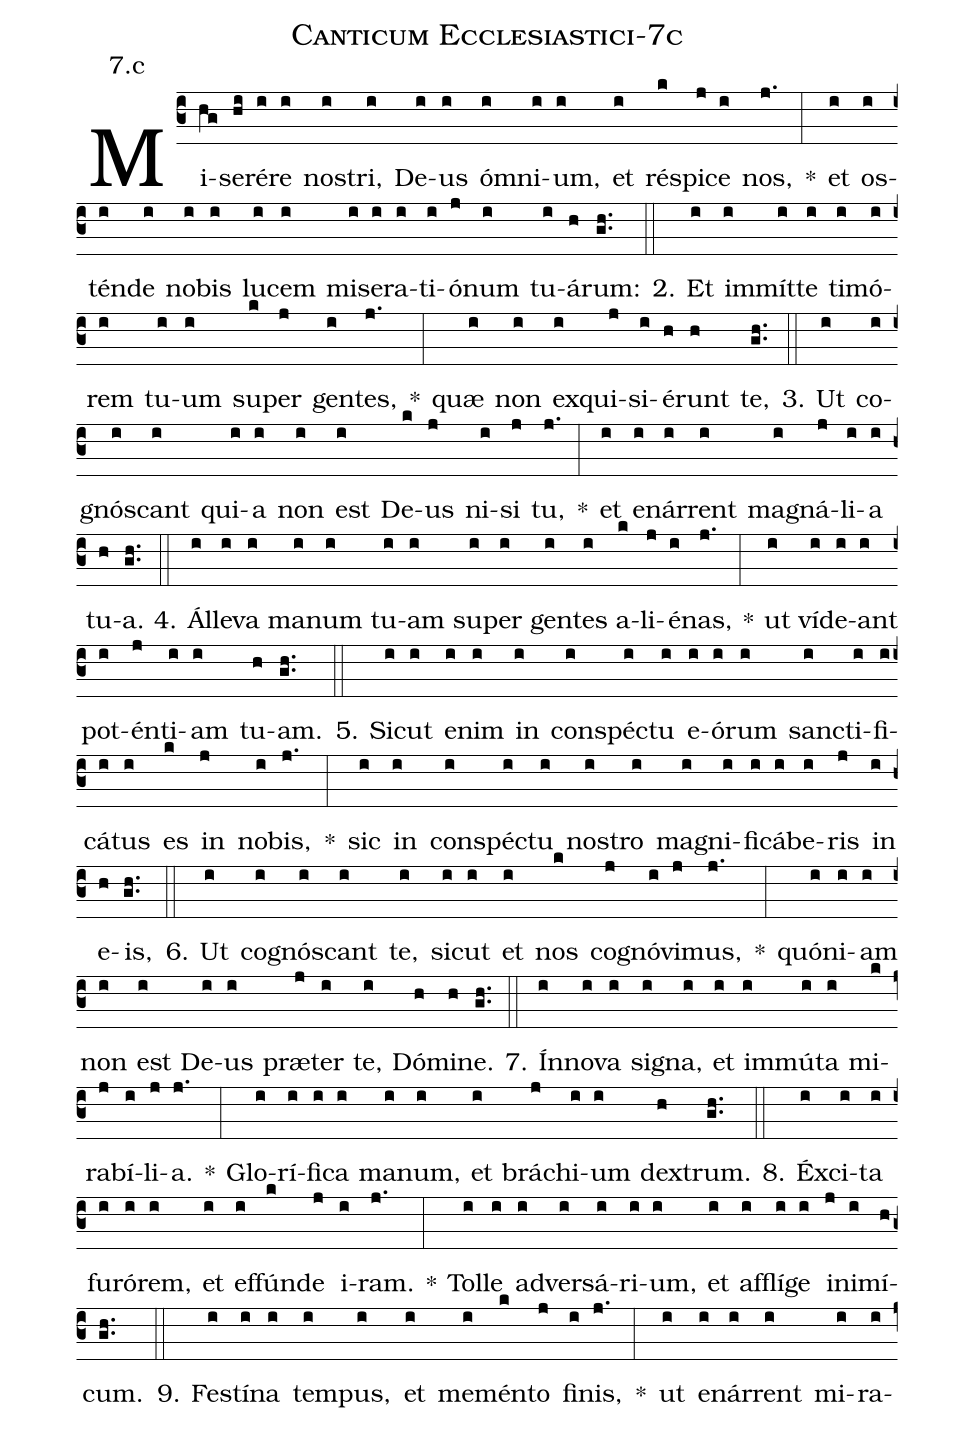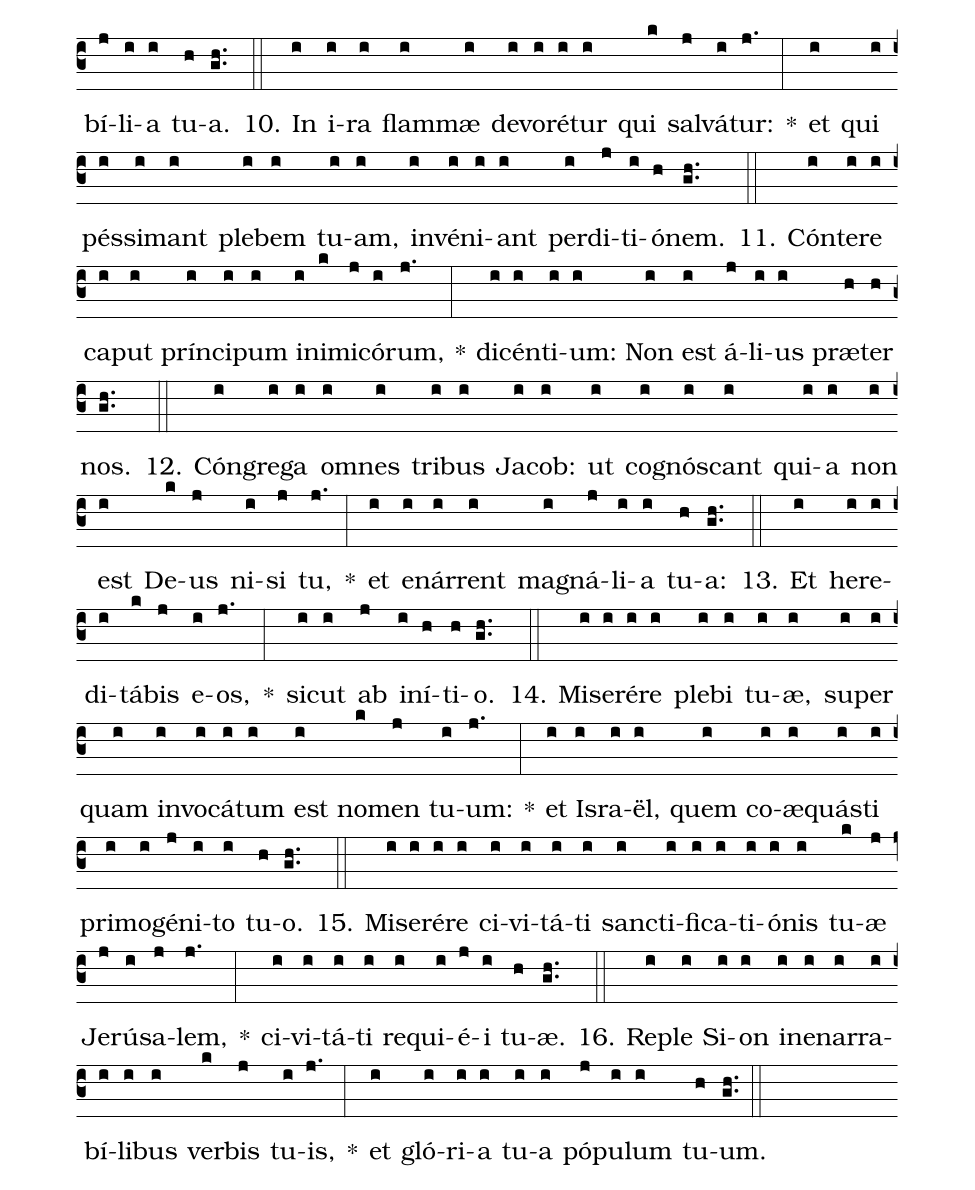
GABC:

name: Canticum Ecclesiastici-7c;
annotation: 7.c;
%%
(c3)Mi(hg)se(hi)ré(i)re(i) nos(i)tri,(i) De(i)us(i) óm(i)ni(i)um,(i) et(i) ré(k)spi(j)ce(i) nos,(j.) *(:) et(i) os(i)tén(i)de(i) no(i)bis(i) lu(i)cem(i) mi(i)se(i)ra(i)ti(i)ó(j)num(i) tu(i)á(h)rum:(gh..) (::)
2. Et(i) im(i)mít(i)te(i) ti(i)mó(i)rem(i) tu(i)um(i) su(k)per(j) gen(i)tes,(j.) *(:) quæ(i) non(i) ex(i)qui(j)si(i)é(h)runt(h) te,(gh..) (::)
3. Ut(i) co(i)gnós(i)cant(i) qui(i)a(i) non(i) est(i) De(k)us(j) ni(i)si(j) tu,(j.) *(:) et(i) e(i)nár(i)rent(i) ma(i)gná(j)li(i)a(i) tu(h)a.(gh..) (::)
4. Ál(i)le(i)va(i) ma(i)num(i) tu(i)am(i) su(i)per(i) gen(i)tes(i) a(k)li(j)é(i)nas,(j.) *(:) ut(i) ví(i)de(i)ant(i) pot(i)én(j)ti(i)am(i) tu(h)am.(gh..) (::)
5. Sic(i)ut(i) e(i)nim(i) in(i) con(i)spéc(i)tu(i) e(i)ó(i)rum(i) sanc(i)ti(i)fi(i)cá(i)tus(i) es(k) in(j) no(i)bis,(j.) *(:) sic(i) in(i) con(i)spéc(i)tu(i) nos(i)tro(i) ma(i)gni(i)fi(i)cá(i)be(i)ris(j) in(i) e(h)is,(gh..) (::)
6. Ut(i) co(i)gnós(i)cant(i) te,(i) sic(i)ut(i) et(i) nos(k) co(j)gnó(i)vi(j)mus,(j.) *(:) quón(i)i(i)am(i) non(i) est(i) De(i)us(i) præ(j)ter(i) te,(i) Dó(h)mi(h)ne.(gh..) (::)
7. Ín(i)no(i)va(i) si(i)gna,(i) et(i) im(i)mú(i)ta(i) mi(k)ra(j)bí(i)li(j)a.(j.) *(:) Glo(i)rí(i)fi(i)ca(i) ma(i)num,(i) et(i) brá(j)chi(i)um(i) dex(h)trum.(gh..) (::)
8. Éx(i)ci(i)ta(i) fu(i)ró(i)rem,(i) et(i) ef(i)fún(k)de(j) i(i)ram.(j.) *(:) Tol(i)le(i) ad(i)ver(i)sá(i)ri(i)um,(i) et(i) af(i)flí(i)ge(i) in(j)i(i)mí(h)cum.(gh..) (::)
9. Fes(i)tí(i)na(i) tem(i)pus,(i) et(i) me(i)mén(k)to(j) fi(i)nis,(j.) *(:) ut(i) e(i)nár(i)rent(i) mi(i)ra(i)bí(j)li(i)a(i) tu(h)a.(gh..) (::)
10. In(i) i(i)ra(i) flam(i)mæ(i) de(i)vo(i)ré(i)tur(i) qui(k) sal(j)vá(i)tur:(j.) *(:) et(i) qui(i) pés(i)si(i)mant(i) ple(i)bem(i) tu(i)am,(i) in(i)vé(i)ni(i)ant(i) per(i)di(j)ti(i)ó(h)nem.(gh..) (::)
11. Cón(i)te(i)re(i) ca(i)put(i) prín(i)ci(i)pum(i) in(i)i(k)mi(j)có(i)rum,(j.) *(:) di(i)cén(i)ti(i)um:(i) Non(i) est(i) á(j)li(i)us(i) præ(h)ter(h) nos.(gh..) (::)
12. Cón(i)gre(i)ga(i) om(i)nes(i) tri(i)bus(i) Ja(i)cob:(i) ut(i) co(i)gnós(i)cant(i) qui(i)a(i) non(i) est(i) De(k)us(j) ni(i)si(j) tu,(j.) *(:) et(i) e(i)nár(i)rent(i) ma(i)gná(j)li(i)a(i) tu(h)a:(gh..) (::)
13. Et(i) he(i)re(i)di(i)tá(k)bis(j) e(i)os,(j.) *(:) sic(i)ut(i) ab(j) in(i)í(h)ti(h)o.(gh..) (::)
14. Mi(i)se(i)ré(i)re(i) ple(i)bi(i) tu(i)æ,(i) su(i)per(i) quam(i) in(i)vo(i)cá(i)tum(i) est(i) no(k)men(j) tu(i)um:(j.) *(:) et(i) Is(i)ra(i)ël,(i) quem(i) co(i)æ(i)quás(i)ti(i) pri(i)mo(i)gé(j)ni(i)to(i) tu(h)o.(gh..) (::)
15. Mi(i)se(i)ré(i)re(i) ci(i)vi(i)tá(i)ti(i) sanc(i)ti(i)fi(i)ca(i)ti(i)ó(i)nis(i) tu(k)æ(j) Je(j)rú(i)sa(j)lem,(j.) *(:) ci(i)vi(i)tá(i)ti(i) re(i)qui(i)é(j)i(i) tu(h)æ.(gh..) (::)
16. Re(i)ple(i) Si(i)on(i) in(i)e(i)nar(i)ra(i)bí(i)li(i)bus(i) ver(k)bis(j) tu(i)is,(j.) *(:) et(i) gló(i)ri(i)a(i) tu(i)a(i) pó(j)pu(i)lum(i) tu(h)um.(gh..) (::)
